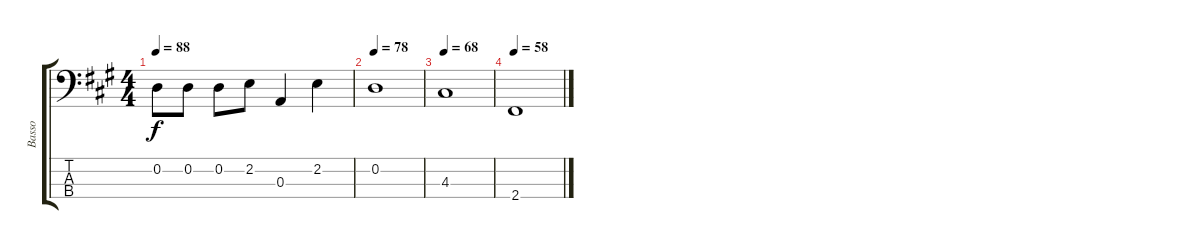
\track ("Basso" "Basso") {instrument electricbassfinger}
\staff {score tabs}
\tuning (G2 D2 A1 E1) {hide}
\ts (4 4)
\tempo 88
\clef f4
\ks f#minor
0.2.8{dy f} 0.2.8 0.2.8 2.2.8 0.3.4 2.2.4 |
\tempo 78
0.2.1 |
\tempo 68
4.3.1 |
\tempo 58
2.4.1
